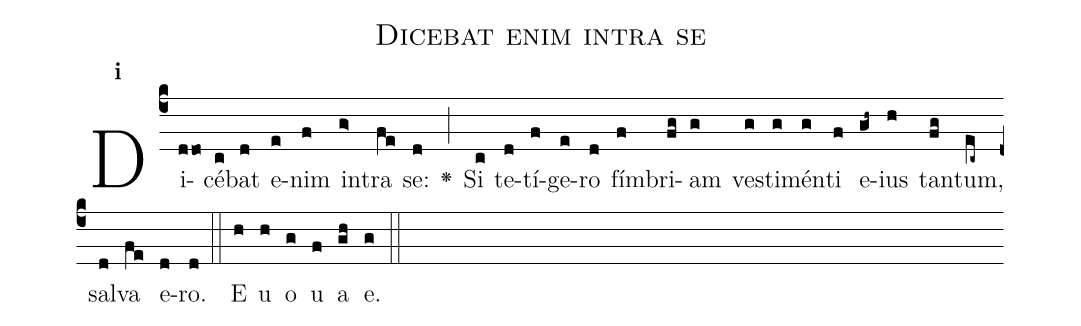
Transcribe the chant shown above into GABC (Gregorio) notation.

name:Dicebat enim intra se;
office-part:Antiphona;
mode:1;
%%
initial-style: 1;
name: Dicebat enim intra se;
book: Antiphonae & Responsoria/Tomus IV, p. 103;
occasion: Dominica XIII per Annum;
office-part: Laudes Ant Bb;
annotation: 1g;
centering-scheme: english;
font: OFLSortsMillGoudy;
height: 11;
width: 4.5;
%%
(c4)Di(ddo)cé(c)bat(d) e(e)nim(f) in(g>)tra(fe) se:(d) <v>\greheightstar</v>(;) Si(c) te(d)tí(f)ge(e)ro(d) fím(f)bri(fg)am(g) ve(g)sti(g)mén(g)ti(f) e(gh~)ius(h) tan(fg)tum,(ec~) sal(d)va(fe) e(d)ro.(d) (::) E(h) u(h) o(g) u(f) a(gh) e.(g) (::)
